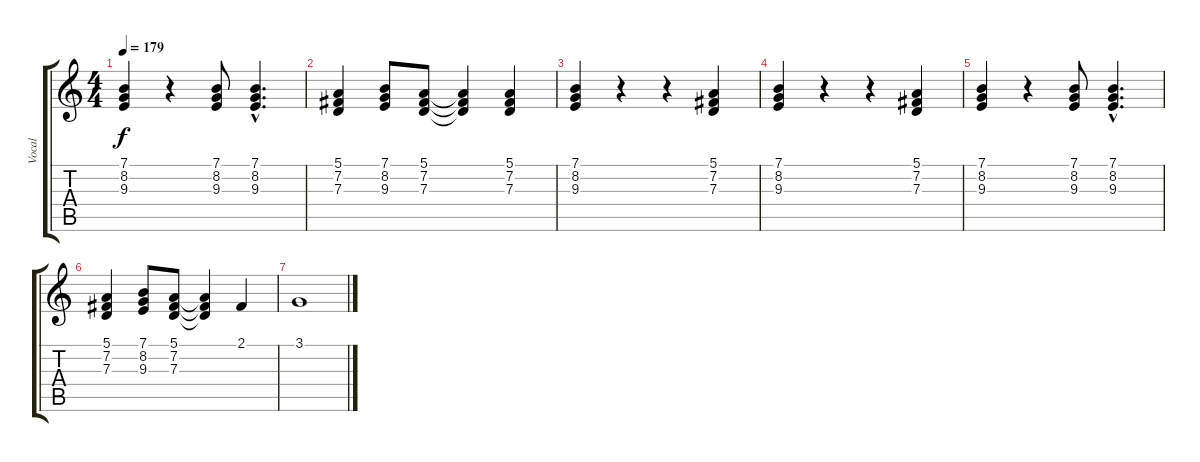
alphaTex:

\track ("Vocal" "Vocal") {instrument tenorsax}
\staff {score tabs}
\tuning (E4 B3 G3 D3 A2 E2) {hide}
\ts (4 4)
\tempo 179
\clef g2
\ks c
(7.1 8.2 9.3).4{dy f} r.4 (7.1 8.2 9.3).8 (7.1{hac} 8.2{hac} 9.3{hac}).4{d} |
(5.1 7.2 7.3).4 (7.1 8.2 9.3).8 (5.1 7.2 7.3).8 (5.1{t} 7.2{t} 7.3{t}).4 (5.1 7.2 7.3).4 |
(7.1 8.2 9.3).4 r.4 r.4 (5.1 7.2 7.3).4 |
(7.1 8.2 9.3).4 r.4 r.4 (5.1 7.2 7.3).4 |
(7.1 8.2 9.3).4 r.4 (7.1 8.2 9.3).8 (7.1{hac} 8.2{hac} 9.3{hac}).4{d} |
(5.1 7.2 7.3).4 (7.1 8.2 9.3).8 (5.1 7.2 7.3).8 (5.1{t} 7.2{t} 7.3{t}).4 2.1.4 |
3.1.1
